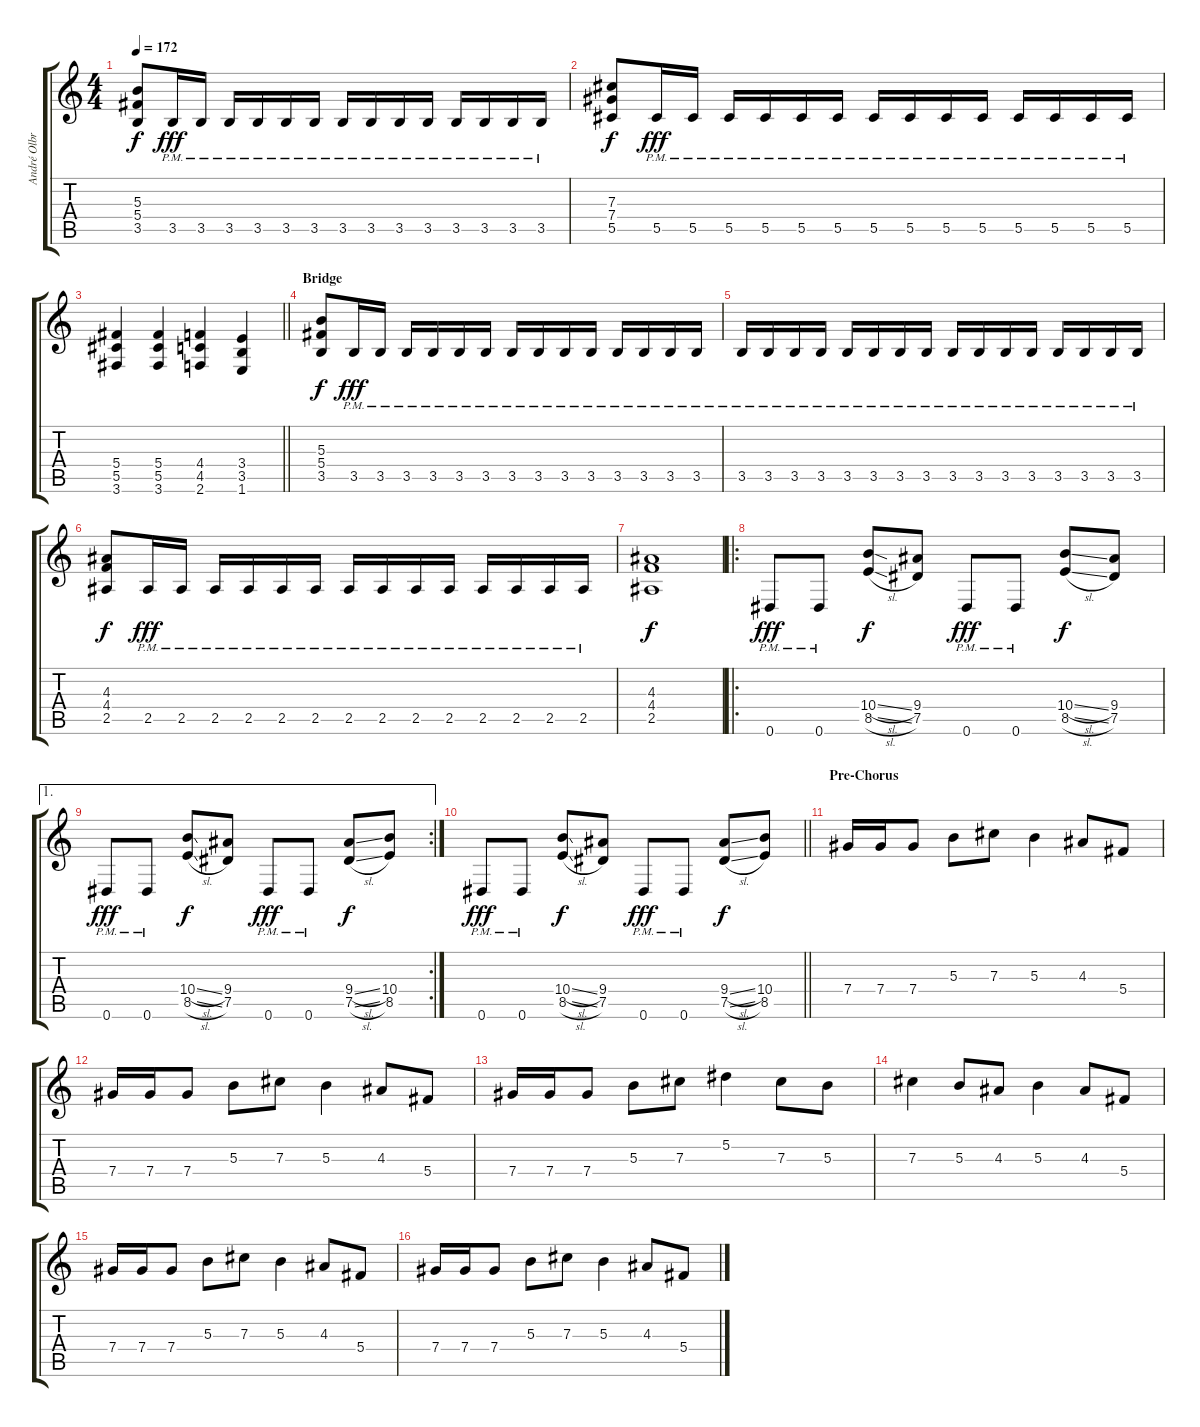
\track ("André Olbrich" "André Olbr") {instrument overdrivenguitar}
\staff {score tabs}
\tuning (Eb4 Bb3 Gb3 Db3 Ab2 Eb2) {hide}
\ts (4 4)
\tempo 172
\clef g2
\ks c
(5.3 5.4 3.5).8{dy f} 3.5{pm}.16{dy fff} 3.5{pm}.16 3.5{pm}.16 3.5{pm}.16 3.5{pm}.16 3.5{pm}.16 3.5{pm}.16 3.5{pm}.16 3.5{pm}.16 3.5{pm}.16 3.5{pm}.16 3.5{pm}.16 3.5{pm}.16 3.5{pm}.16 |
(7.3 7.4 5.5).8{dy f} 5.5{pm}.16{dy fff} 5.5{pm}.16 5.5{pm}.16 5.5{pm}.16 5.5{pm}.16 5.5{pm}.16 5.5{pm}.16 5.5{pm}.16 5.5{pm}.16 5.5{pm}.16 5.5{pm}.16 5.5{pm}.16 5.5{pm}.16 5.5{pm}.16 |
\barLineRight lightlight
(5.4 5.5 3.6).4 (5.4 5.5 3.6).4 (4.4 4.5 2.6).4 (3.4 3.5 1.6).4 |
\section ("" "Bridge")
(5.3 5.4 3.5).8{dy f} 3.5{pm}.16{dy fff} 3.5{pm}.16 3.5{pm}.16 3.5{pm}.16 3.5{pm}.16 3.5{pm}.16 3.5{pm}.16 3.5{pm}.16 3.5{pm}.16 3.5{pm}.16 3.5{pm}.16 3.5{pm}.16 3.5{pm}.16 3.5{pm}.16 |
3.5{pm}.16 3.5{pm}.16 3.5{pm}.16 3.5{pm}.16 3.5{pm}.16 3.5{pm}.16 3.5{pm}.16 3.5{pm}.16 3.5{pm}.16 3.5{pm}.16 3.5{pm}.16 3.5{pm}.16 3.5{pm}.16 3.5{pm}.16 3.5{pm}.16 3.5{pm}.16 |
(4.3 4.4 2.5).8{dy f} 2.5{pm}.16{dy fff} 2.5{pm}.16 2.5{pm}.16 2.5{pm}.16 2.5{pm}.16 2.5{pm}.16 2.5{pm}.16 2.5{pm}.16 2.5{pm}.16 2.5{pm}.16 2.5{pm}.16 2.5{pm}.16 2.5{pm}.16 2.5{pm}.16 |
(4.3 4.4 2.5).1{dy f} |
\ro
0.6{pm}.8{dy fff} 0.6{pm}.8 (10.4{sl} 8.5{sl}).8{dy f} (9.4 7.5).8 0.6{pm}.8{dy fff} 0.6{pm}.8 (10.4{sl} 8.5{sl}).8{dy f} (9.4 7.5).8 |
\ae 1
\rc 2
0.6{pm}.8{dy fff} 0.6{pm}.8 (10.4{sl} 8.5{sl}).8{dy f} (9.4 7.5).8 0.6{pm}.8{dy fff} 0.6{pm}.8 (9.4{sl} 7.5{sl}).8{dy f} (10.4 8.5).8 |
\barLineRight lightlight
0.6{pm}.8{dy fff} 0.6{pm}.8 (10.4{sl} 8.5{sl}).8{dy f} (9.4 7.5).8 0.6{pm}.8{dy fff} 0.6{pm}.8 (9.4{sl} 7.5{sl}).8{dy f} (10.4 8.5).8 |
\section ("" "Pre-Chorus")
7.4.16 7.4.16 7.4.8 5.3.8 7.3.8 5.3.4 4.3.8 5.4.8 |
7.4.16 7.4.16 7.4.8 5.3.8 7.3.8 5.3.4 4.3.8 5.4.8 |
7.4.16 7.4.16 7.4.8 5.3.8 7.3.8 5.2.4 7.3.8 5.3.8 |
7.3.4 5.3.8 4.3.8 5.3.4 4.3.8 5.4.8 |
7.4.16 7.4.16 7.4.8 5.3.8 7.3.8 5.3.4 4.3.8 5.4.8 |
7.4.16 7.4.16 7.4.8 5.3.8 7.3.8 5.3.4 4.3.8 5.4.8
